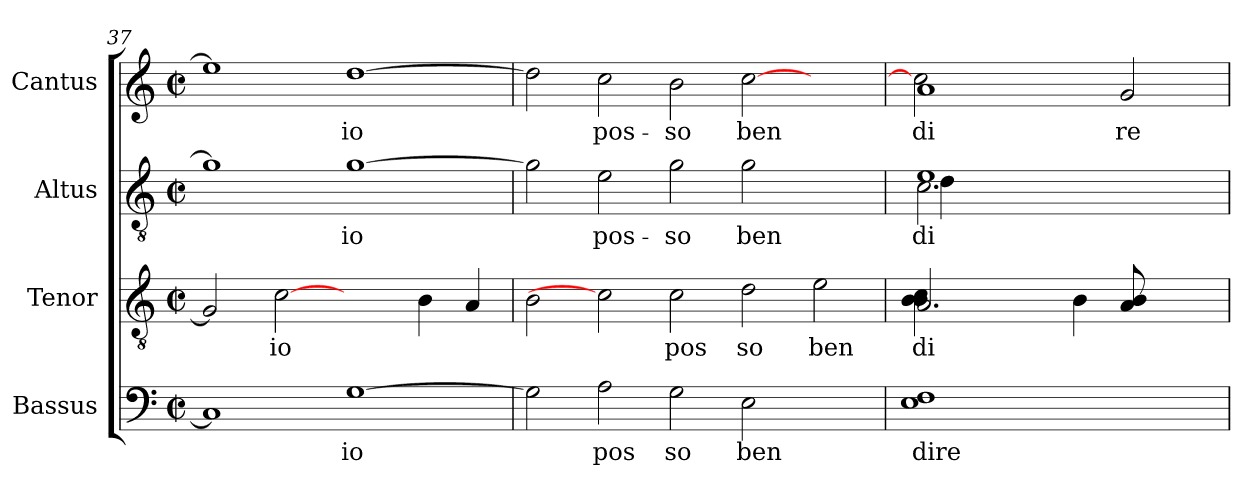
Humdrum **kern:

**kern	**text	**kern	**text	**kern	**text	**kern	**text
*part4	*part4	*part3	*part3	*part2	*part2	*part1	*part1
*staff4	*staff4	*staff3	*staff3	*staff2	*staff2	*staff1	*staff1
*I"Bassus	*	*I"Tenor	*	*I"Altus	*	*I"Cantus	*
*clefF4	*	*clefGv2	*	*clefGv2	*	*clefG2	*
*k[]	*	*k[]	*	*k[]	*	*k[]	*
*C:	*	*C:	*	*C:	*	*C:	*
*M2/2	*	*M2/2	*	*M2/2	*	*M2/2	*
*met(c|)	*	*met(c|)	*	*met(c|)	*	*met(c|)	*
=37	=37	=37	=37	=37	=37	=37	=37
!	!LO:LY:b:cj	!	!LO:LY:b:cj	!	!LO:LY:b:cj	!	!LO:LY:b:cj
1C]	.	2G/]	.	1g]	.	1ee]	.
!	!	!	!LO:LY:b:cj	!	!	!	!
.	.	[2c	io	.	.	.	.
!	!LO:LY:b:cj	!	!	!	!LO:LY:b:cj	!	!LO:LY:b:cj
[>1G	io	2ryy	.	[>1g	io	[>1dd	io
!	!	!	!LO:LY:b:cj	!	!	!	!
.	.	4B\	.	.	.	.	.
!	!	!	!LO:LY:b:cj	!	!	!	!
.	.	4A/	.	.	.	.	.
=38	=38	=38	=38	=38	=38	=38	=38
!	!LO:LY:b:cj	!	!LO:LY:b:cj	!	!LO:LY:b:cj	!	!LO:LY:b:cj
2G\]	.	2B\	.	2g\]	.	2dd\]	.
!	!LO:LY:b:cj	!	!	!	!LO:LY:b:cj	!	!LO:LY:b:cj
2A\	pos	2c]	.	2e\	pos-	2cc\	pos-
!	!LO:LY:b:cj	!	!LO:LY:b:cj	!	!LO:LY:b:cj	!	!LO:LY:b:cj
2G\	so	2c\	pos	2g\	-so	2b\	-so
!	!LO:LY:b:cj	!	!LO:LY:b:cj	!	!LO:LY:b:cj	!	!LO:LY:b:cj
2E\	ben	2d\	so	2g\	ben	[<2cc\	ben
!	!	!	!LO:LY:b:cj	!	!	!	!
2ryy	.	2e\	ben	2ryy	.	2ryy	.
!!LO:LB:g=z
=39	=39	=39	=39	=39	=39	=39	=39
!	!LO:LY:b:cj	!	!LO:LY:b:cj	!	!LO:LY:b:cj	!	!LO:LY:b:cj
*	*	*^	*	*^	*	*^	*
*	*	*	*	*	*	*^	*	*	*	*
1F 1E	dire-	2.A/	4c\ 4B\ 4B\	di-	1e	2.c\	4d\	di	1a	2cc\]	di
.	.	.	4.ryy	.	.	.	2ryy	.	.	.	.
.	.	.	.	.	.	.	.	.	.	1ryy	.
.	.	.	2..ryy	.	.	.	.	.	.	.	.
.	.	4B\	.	.	.	2ryy	2.ryy	.	.	.	.
!	!	!	!	!LO:LY:b:cj	!	!	!	!	!	!	!LO:LY:b:cj
2ryy	.	8A/ 8B/	.	--	2ryy	.	.	.	2g/	.	re
.	.	4.ryy	.	.	.	.	.	.	.	.	.
.	.	.	.	.	.	4ryy	.	.	.	.	.
*	*	*v	*v	*	*	*	*	*	*v	*v	*
*	*	*	*	*v	*v	*v	*	*	*
=	=	=	=	=	=	=	=
*-	*-	*-	*-	*-	*-	*-	*-
